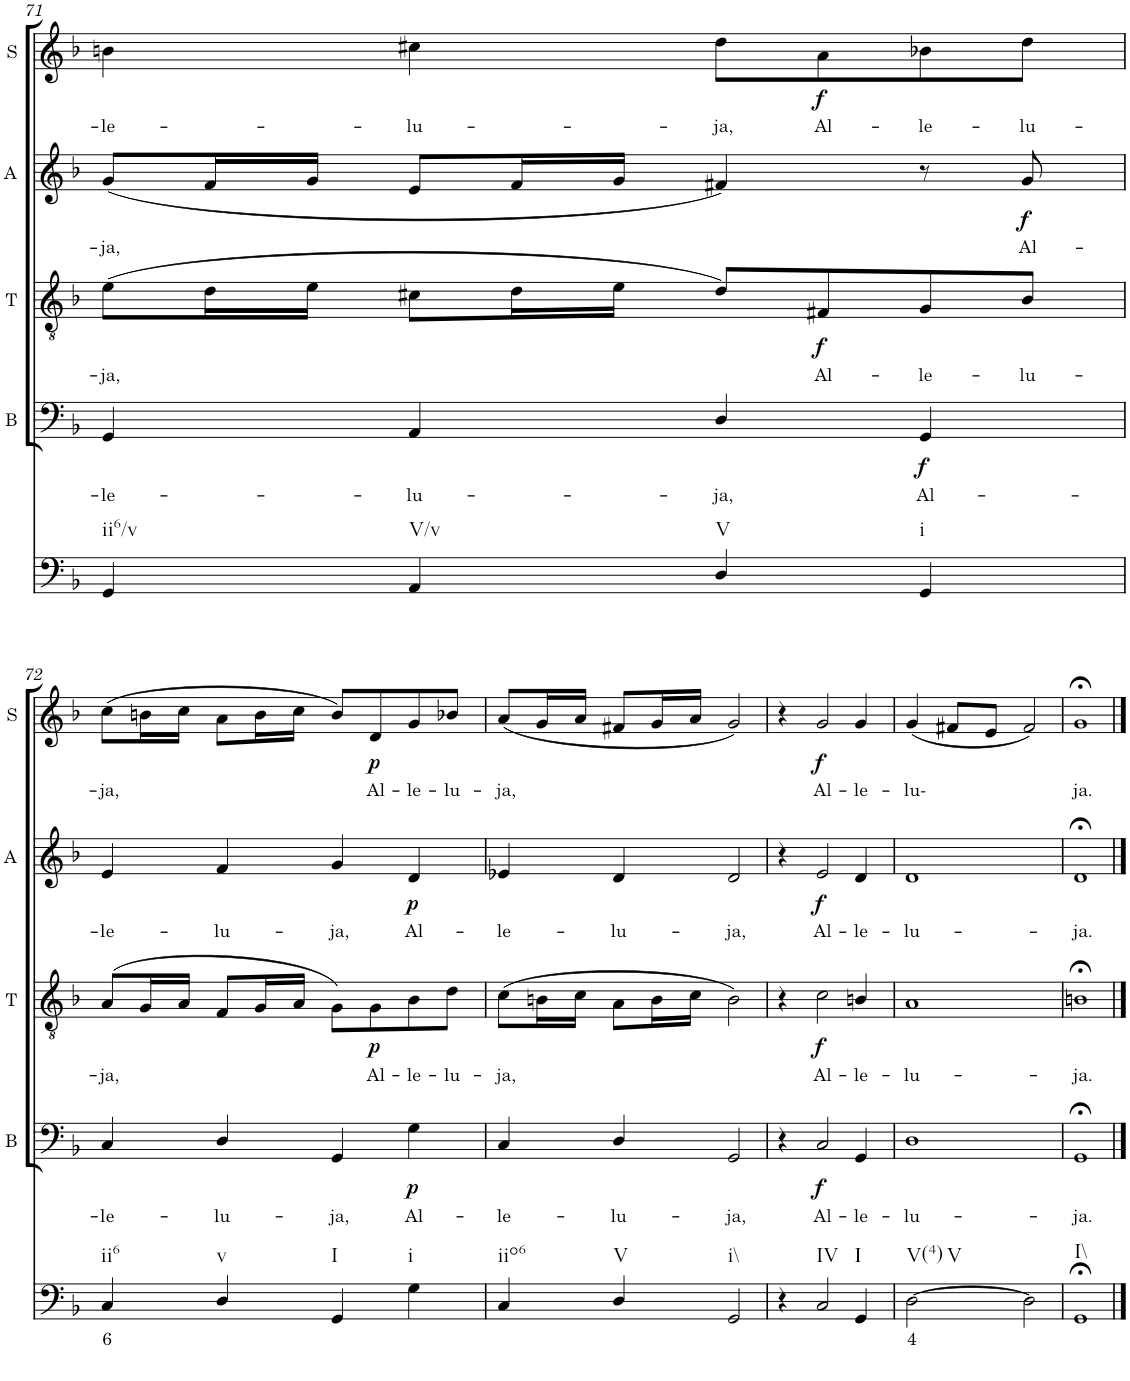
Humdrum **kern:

**kern	**text	**kern	**text	**dynam	**kern	**text	**dynam	**kern	**text	**dynam	**kern	**text	**dynam
*part5	*part5	*part4	*part4	*part4	*part3	*part3	*part3	*part2	*part2	*part2	*part1	*part1	*part1
*staff5	*staff5	*staff4	*staff4	*staff4	*staff3	*staff3	*staff3	*staff2	*staff2	*staff2	*staff1	*staff1	*staff1
*I"Continuo	*	*I"Bass	*	*	*I"Tenor	*	*	*I"Alto	*	*	*I"Soprano	*	*
*	*	*I'B	*	*	*I'T	*	*	*I'A	*	*	*I'S	*	*
!!LO:PB:g=z
*clefF4	*	*clefF4	*	*	*clefGv2	*	*	*clefG2	*	*	*clefG2	*	*
*k[b-]	*	*k[b-]	*	*	*k[b-]	*	*	*k[b-]	*	*	*k[b-]	*	*
*M4/4	*	*M4/4	*	*	*M4/4	*	*	*M4/4	*	*	*M4/4	*	*
=71	=71	=71	=71	=71	=71	=71	=71	=71	=71	=71	=71	=71	=71
!LO:TX:b:t=ii6/v	!	!	!	!	!	!	!	!	!	!	!	!	!
!	!	!	!LO:LY:b	!	!	!LO:LY:b	!	!	!LO:LY:b	!	!	!LO:LY:b	!
4GG/	.	4GG/	le-	.	(8e\L	ja,	.	(8g/L	ja,	.	4bn\	le-	.
.	.	.	.	.	16d\L	.	.	16f/L	.	.	.	.	.
.	.	.	.	.	16e\JJ	.	.	16g/JJ	.	.	.	.	.
!LO:TX:b:t=V/v	!	!	!	!	!	!	!	!	!	!	!	!	!
!	!	!	!LO:LY:b	!	!	!	!	!	!	!	!	!LO:LY:b	!
4AA/	.	4AA/	lu-	.	8c#X\L	.	.	8e/L	.	.	4cc#X\	lu-	.
.	.	.	.	.	16d\L	.	.	16f/L	.	.	.	.	.
.	.	.	.	.	16e\JJ	.	.	16g/JJ	.	.	.	.	.
!LO:TX:b:t=V	!	!	!	!	!	!	!	!	!	!	!	!	!
!	!	!	!LO:LY:b	!	!	!	!	!	!	!	!	!LO:LY:b	!
4D/	.	4D/	ja,	.	8d/L)	.	.	4f#X/)	.	.	8dd\L	ja,	.
!	!	!	!	!	!	!LO:LY:b	!LO:DY:b	!	!	!	!	!LO:LY:b	!LO:DY:b
.	.	.	.	.	8F#X/	Al-	f	.	.	.	8a\	Al-	f
!LO:TX:b:t=i	!	!	!	!	!	!	!	!	!	!	!	!	!
!	!	!	!LO:LY:b	!LO:DY:b	!	!LO:LY:b	!	!	!	!	!	!LO:LY:b	!
4GG/	.	4GG/	Al-	f	8G/	le-	.	8r	.	.	8b-X\	le-	.
!	!	!	!	!	!	!LO:LY:b	!	!	!LO:LY:b	!LO:DY:b	!	!LO:LY:b	!
.	.	.	.	.	8B-/J	lu-	.	8g/	Al-	f	8dd\J	lu-	.
!!LO:LB:g=z
=72	=72	=72	=72	=72	=72	=72	=72	=72	=72	=72	=72	=72	=72
!LO:TX:b:t=ii6	!	!	!	!	!	!	!	!	!	!	!	!	!
!	!LO:LY:b	!	!LO:LY:b	!	!	!LO:LY:b	!	!	!LO:LY:b	!	!	!LO:LY:b	!
4C/	6	4C/	le-	.	(8A/L	ja,	.	4e/	le-	.	(8cc\L	ja,	.
.	.	.	.	.	16G/L	.	.	.	.	.	16bn\L	.	.
.	.	.	.	.	16A/JJ	.	.	.	.	.	16cc\JJ	.	.
!LO:TX:b:t=v	!	!	!	!	!	!	!	!	!	!	!	!	!
!	!	!	!LO:LY:b	!	!	!	!	!	!LO:LY:b	!	!	!	!
4D/	.	4D/	lu-	.	8F/L	.	.	4f/	lu-	.	8a\L	.	.
.	.	.	.	.	16G/L	.	.	.	.	.	16b\L	.	.
.	.	.	.	.	16A/JJ	.	.	.	.	.	16cc\JJ	.	.
!LO:TX:b:t=I	!	!	!	!	!	!	!	!	!	!	!	!	!
!	!	!	!LO:LY:b	!	!	!	!	!	!LO:LY:b	!	!	!	!
4GG/	.	4GG/	ja,	.	8G\L)	.	.	4g/	ja,	.	8b/L)	.	.
!	!	!	!	!	!	!LO:LY:b	!LO:DY:b	!	!	!	!	!LO:LY:b	!LO:DY:b
.	.	.	.	.	8G\	Al-	p	.	.	.	8d/	Al-	p
!LO:TX:b:t=i	!	!	!	!	!	!	!	!	!	!	!	!	!
!	!	!	!LO:LY:b	!LO:DY:b	!	!LO:LY:b	!	!	!LO:LY:b	!LO:DY:b	!	!LO:LY:b	!
4G\	.	4G\	Al-	p	8B-\	le-	.	4d/	Al-	p	8g/	le-	.
!	!	!	!	!	!	!LO:LY:b	!	!	!	!	!	!LO:LY:b	!
.	.	.	.	.	8d\J	lu-	.	.	.	.	8b-X/J	lu-	.
=73	=73	=73	=73	=73	=73	=73	=73	=73	=73	=73	=73	=73	=73
!LO:TX:b:t=iio6	!	!	!	!	!	!	!	!	!	!	!	!	!
!	!	!	!LO:LY:b	!	!	!LO:LY:b	!	!	!LO:LY:b	!	!	!LO:LY:b	!
4C/	.	4C/	le-	.	(8c\L	ja,	.	4e-X/	le-	.	(8a/L	ja,	.
.	.	.	.	.	16Bn\L	.	.	.	.	.	16g/L	.	.
.	.	.	.	.	16c\JJ	.	.	.	.	.	16a/JJ	.	.
!LO:TX:b:t=V	!	!	!	!	!	!	!	!	!	!	!	!	!
!	!	!	!LO:LY:b	!	!	!	!	!	!LO:LY:b	!	!	!	!
4D/	.	4D/	lu-	.	8A\L	.	.	4d/	lu-	.	8f#X/L	.	.
.	.	.	.	.	16B\L	.	.	.	.	.	16g/L	.	.
.	.	.	.	.	16c\JJ	.	.	.	.	.	16a/JJ	.	.
!LO:TX:b:t=i\\	!	!	!	!	!	!	!	!	!	!	!	!	!
!	!	!	!LO:LY:b	!	!	!	!	!	!LO:LY:b	!	!	!	!
2GG/	.	2GG/	ja,	.	2B\)	.	.	2d/	ja,	.	2g/)	.	.
=74	=74	=74	=74	=74	=74	=74	=74	=74	=74	=74	=74	=74	=74
4r	.	4r	.	.	4r	.	.	4r	.	.	4r	.	.
!LO:TX:b:t=IV	!	!	!	!	!	!	!	!	!	!	!	!	!
!	!	!	!LO:LY:b	!LO:DY:b	!	!LO:LY:b	!LO:DY:b	!	!LO:LY:b	!LO:DY:b	!	!LO:LY:b	!LO:DY:b
2C/	.	2C/	Al-	f	2c\	Al-	f	2e/	Al-	f	2g/	Al-	f
!LO:TX:b:t=I	!	!	!	!	!	!	!	!	!	!	!	!	!
!	!	!	!LO:LY:b	!	!	!LO:LY:b	!	!	!LO:LY:b	!	!	!LO:LY:b	!
4GG/	.	4GG/	le-	.	4Bn/	le-	.	4d/	le-	.	4g/	le-	.
=75	=75	=75	=75	=75	=75	=75	=75	=75	=75	=75	=75	=75	=75
!LO:TX:b:t=V(4)	!	!	!	!	!	!	!	!	!	!	!	!	!
!LO:TX:b:t=V	!	!	!	!	!	!	!	!	!	!	!	!	!
!	!LO:LY:b	!	!LO:LY:b	!	!	!LO:LY:b	!	!	!LO:LY:b	!	!	!LO:LY:b	!
[2D\	4	1D	lu-	.	1A	lu-	.	1d	lu-	.	(4g/	lu-	.
.	.	.	.	.	.	.	.	.	.	.	8f#X/L	.	.
.	.	.	.	.	.	.	.	.	.	.	8e/J	.	.
2D\]	.	.	.	.	.	.	.	.	.	.	2f#/)	.	.
=76	=76	=76	=76	=76	=76	=76	=76	=76	=76	=76	=76	=76	=76
!LO:TX:b:t=I\\	!	!	!	!	!	!	!	!	!	!	!	!	!
!	!	!	!LO:LY:b	!	!	!LO:LY:b	!	!	!LO:LY:b	!	!	!LO:LY:b	!
1GG;<	.	1GG;<	ja.	.	1Bn;<	ja.	.	1d;<	ja.	.	1g;<	ja.	.
==	==	==	==	==	==	==	==	==	==	==	==	==	==
*-	*-	*-	*-	*-	*-	*-	*-	*-	*-	*-	*-	*-	*-
